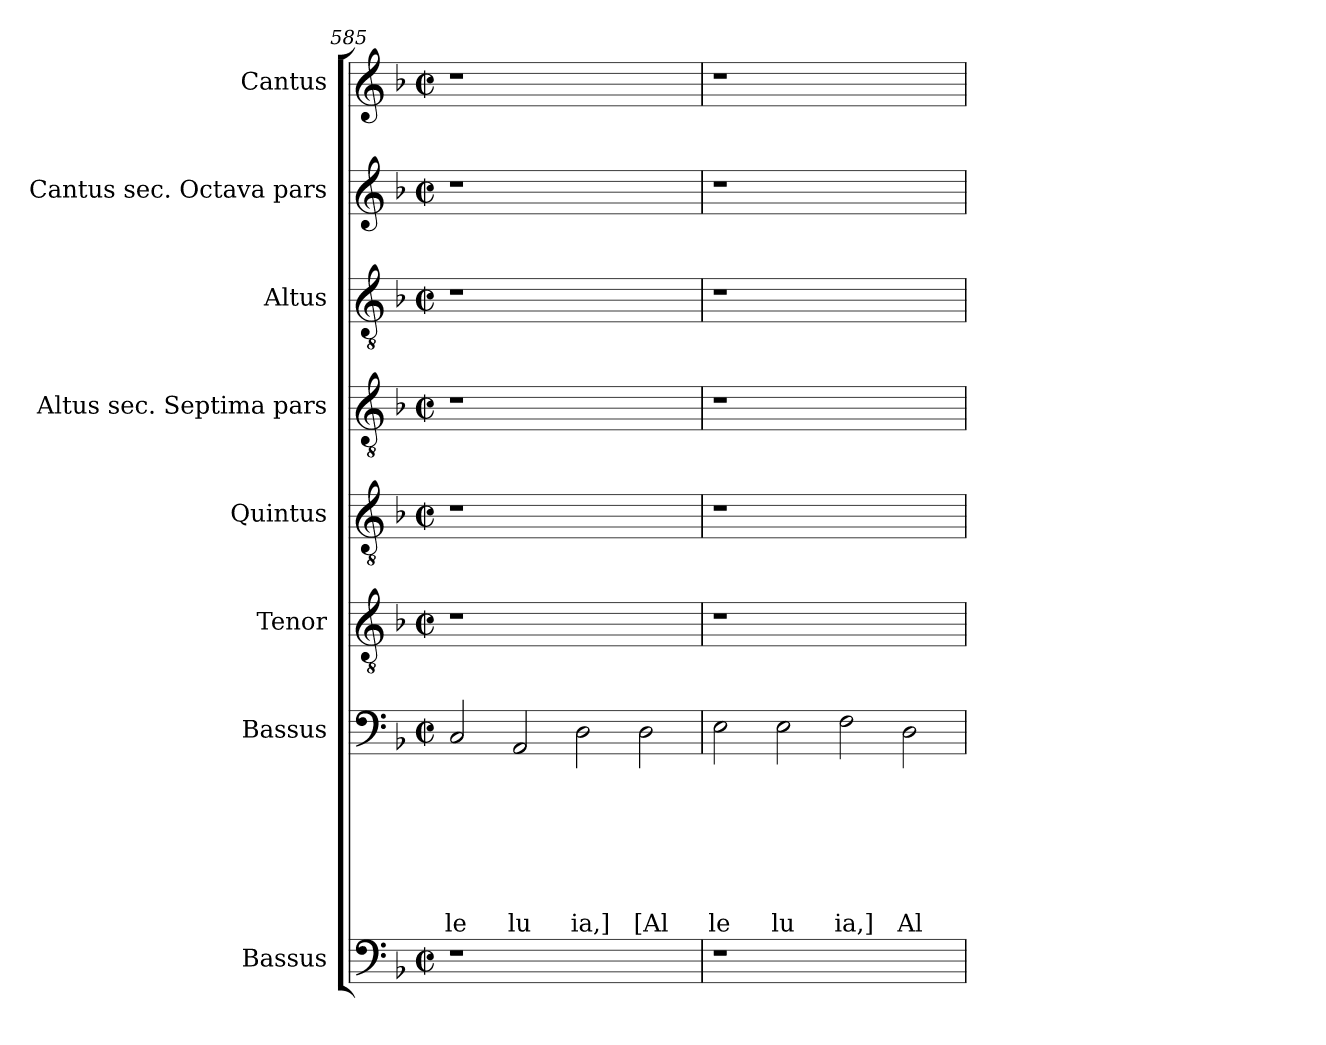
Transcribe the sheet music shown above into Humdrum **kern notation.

**kern	**kern	**text	**text	**text	**text	**text	**text	**text	**kern	**kern	**kern	**kern	**kern	**kern
*part8	*part7	*part7	*part7	*part7	*part7	*part7	*part7	*part7	*part6	*part5	*part4	*part3	*part2	*part1
*staff8	*staff7	*staff7	*staff7	*staff7	*staff7	*staff7	*staff7	*staff7	*staff6	*staff5	*staff4	*staff3	*staff2	*staff1
*I"Bassus	*I"Bassus	*	*	*	*	*	*	*	*I"Tenor	*I"Quintus	*I"Altus sec. Septima pars	*I"Altus	*I"Cantus sec. Octava pars	*I"Cantus
*	*I'Bassus	*	*	*	*	*	*	*	*I'Tenor	*I'Quintus	*	*I'Altus	*	*I'Cantus
*clefF4	*clefF4	*	*	*	*	*	*	*	*clefGv2	*clefGv2	*clefGv2	*clefGv2	*clefG2	*clefG2
*k[b-]	*k[b-]	*	*	*	*	*	*	*	*k[b-]	*k[b-]	*k[b-]	*k[b-]	*k[b-]	*k[b-]
*F:	*F:	*	*	*	*	*	*	*	*F:	*F:	*F:	*F:	*F:	*F:
*M2/2	*M2/2	*	*	*	*	*	*	*	*M2/2	*M2/2	*M2/2	*M2/2	*M2/2	*M2/2
*met(c|)	*met(c|)	*	*	*	*	*	*	*	*met(c|)	*met(c|)	*met(c|)	*met(c|)	*met(c|)	*met(c|)
=585	=585	=585	=585	=585	=585	=585	=585	=585	=585	=585	=585	=585	=585	=585
!	!	!	!	!	!	!	!	!LO:LY:b	!	!	!	!	!	!
1r	2C/	.	.	.	.	.	.	le	1r	1r	1r	1r	1r	1r
!	!	!	!	!	!	!	!	!LO:LY:b	!	!	!	!	!	!
.	2AA/	.	.	.	.	.	.	lu	.	.	.	.	.	.
!	!	!	!	!	!	!	!	!LO:LY:b	!	!	!	!	!	!
1ryy	2D\	.	.	.	.	.	.	ia,]	1ryy	1ryy	1ryy	1ryy	1ryy	1ryy
!	!	!	!	!	!	!	!	!LO:LY:b	!	!	!	!	!	!
.	2D\	.	.	.	.	.	.	[Al	.	.	.	.	.	.
=586	=586	=586	=586	=586	=586	=586	=586	=586	=586	=586	=586	=586	=586	=586
!	!	!	!	!	!	!	!	!LO:LY:b	!	!	!	!	!	!
1r	2E\	.	.	.	.	.	.	le	1r	1r	1r	1r	1r	1r
!	!	!	!	!	!	!	!	!LO:LY:b	!	!	!	!	!	!
.	2E\	.	.	.	.	.	.	lu	.	.	.	.	.	.
!	!	!	!	!	!	!	!	!LO:LY:b	!	!	!	!	!	!
1ryy	2F\	.	.	.	.	.	.	ia,]	1ryy	1ryy	1ryy	1ryy	1ryy	1ryy
!	!	!	!	!	!	!	!	!LO:LY:b	!	!	!	!	!	!
.	2D\	.	.	.	.	.	.	Al	.	.	.	.	.	.
=	=	=	=	=	=	=	=	=	=	=	=	=	=	=
*-	*-	*-	*-	*-	*-	*-	*-	*-	*-	*-	*-	*-	*-	*-
